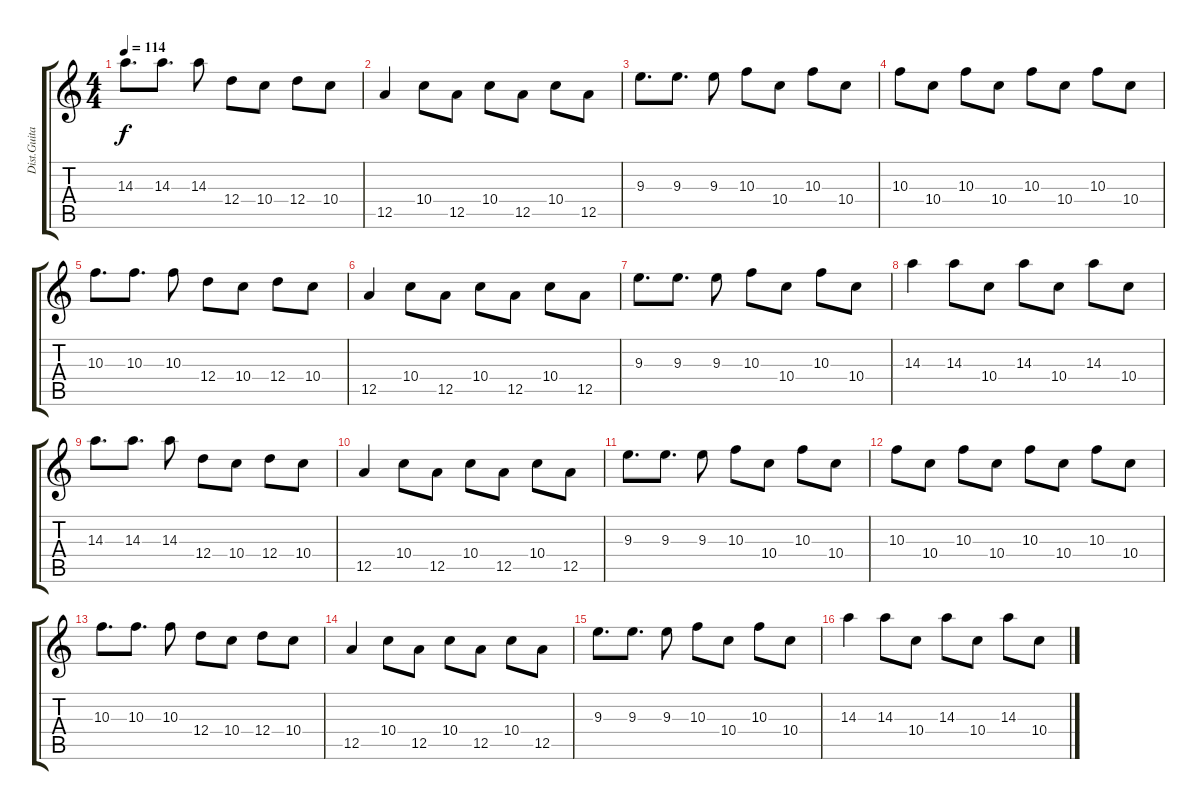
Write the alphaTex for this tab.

\track ("Dist.Guitar 1" "Dist.Guita") {instrument overdrivenguitar}
\staff {score tabs}
\tuning (E4 B3 G3 D3 A2 E2) {hide}
\ts (4 4)
\tempo 114
\clef g2
\ks c
14.3.8{d dy f} 14.3.8{d} 14.3.8 12.4.8 10.4.8 12.4.8 10.4.8 |
12.5.4 10.4.8 12.5.8 10.4.8 12.5.8 10.4.8 12.5.8 |
9.3.8{d} 9.3.8{d} 9.3.8 10.3.8 10.4.8 10.3.8 10.4.8 |
10.3.8 10.4.8 10.3.8 10.4.8 10.3.8 10.4.8 10.3.8 10.4.8 |
10.3.8{d} 10.3.8{d} 10.3.8 12.4.8 10.4.8 12.4.8 10.4.8 |
12.5.4 10.4.8 12.5.8 10.4.8 12.5.8 10.4.8 12.5.8 |
9.3.8{d} 9.3.8{d} 9.3.8 10.3.8 10.4.8 10.3.8 10.4.8 |
14.3.4 14.3.8 10.4.8 14.3.8 10.4.8 14.3.8 10.4.8 |
14.3.8{d} 14.3.8{d} 14.3.8 12.4.8 10.4.8 12.4.8 10.4.8 |
12.5.4 10.4.8 12.5.8 10.4.8 12.5.8 10.4.8 12.5.8 |
9.3.8{d} 9.3.8{d} 9.3.8 10.3.8 10.4.8 10.3.8 10.4.8 |
10.3.8 10.4.8 10.3.8 10.4.8 10.3.8 10.4.8 10.3.8 10.4.8 |
10.3.8{d} 10.3.8{d} 10.3.8 12.4.8 10.4.8 12.4.8 10.4.8 |
12.5.4 10.4.8 12.5.8 10.4.8 12.5.8 10.4.8 12.5.8 |
9.3.8{d} 9.3.8{d} 9.3.8 10.3.8 10.4.8 10.3.8 10.4.8 |
14.3.4 14.3.8 10.4.8 14.3.8 10.4.8 14.3.8 10.4.8
